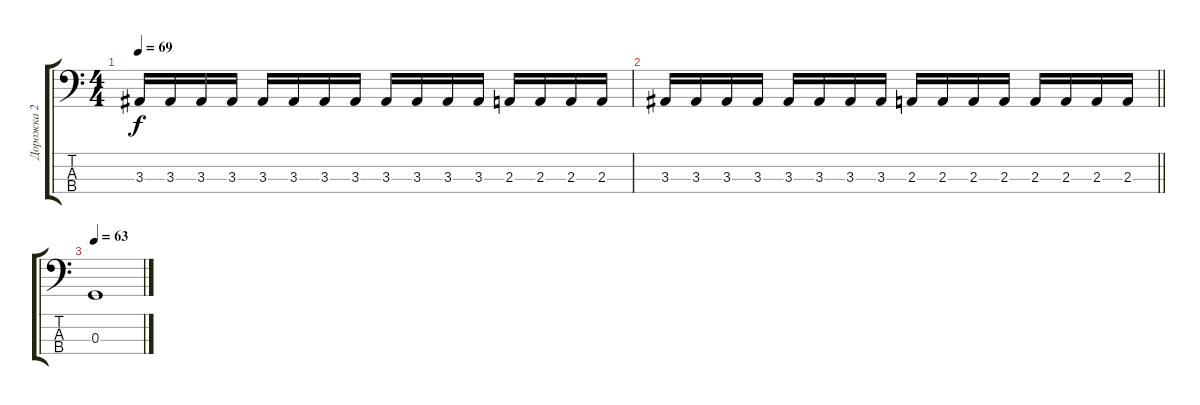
\track ("Дорожка 2" "Дорожка 2") {instrument electricbassfinger}
\staff {score tabs}
\tuning (F2 C2 G1 C1) {hide}
\ts (4 4)
\tempo 69
\clef f4
\ks c
3.3.16{dy f} 3.3.16 3.3.16 3.3.16 3.3.16 3.3.16 3.3.16 3.3.16 3.3.16 3.3.16 3.3.16 3.3.16 2.3.16 2.3.16 2.3.16 2.3.16 |
\barLineRight lightlight
3.3.16 3.3.16 3.3.16 3.3.16 3.3.16 3.3.16 3.3.16 3.3.16 2.3.16 2.3.16 2.3.16 2.3.16 2.3.16 2.3.16 2.3.16 2.3.16 |
\tempo 63
0.3.1
